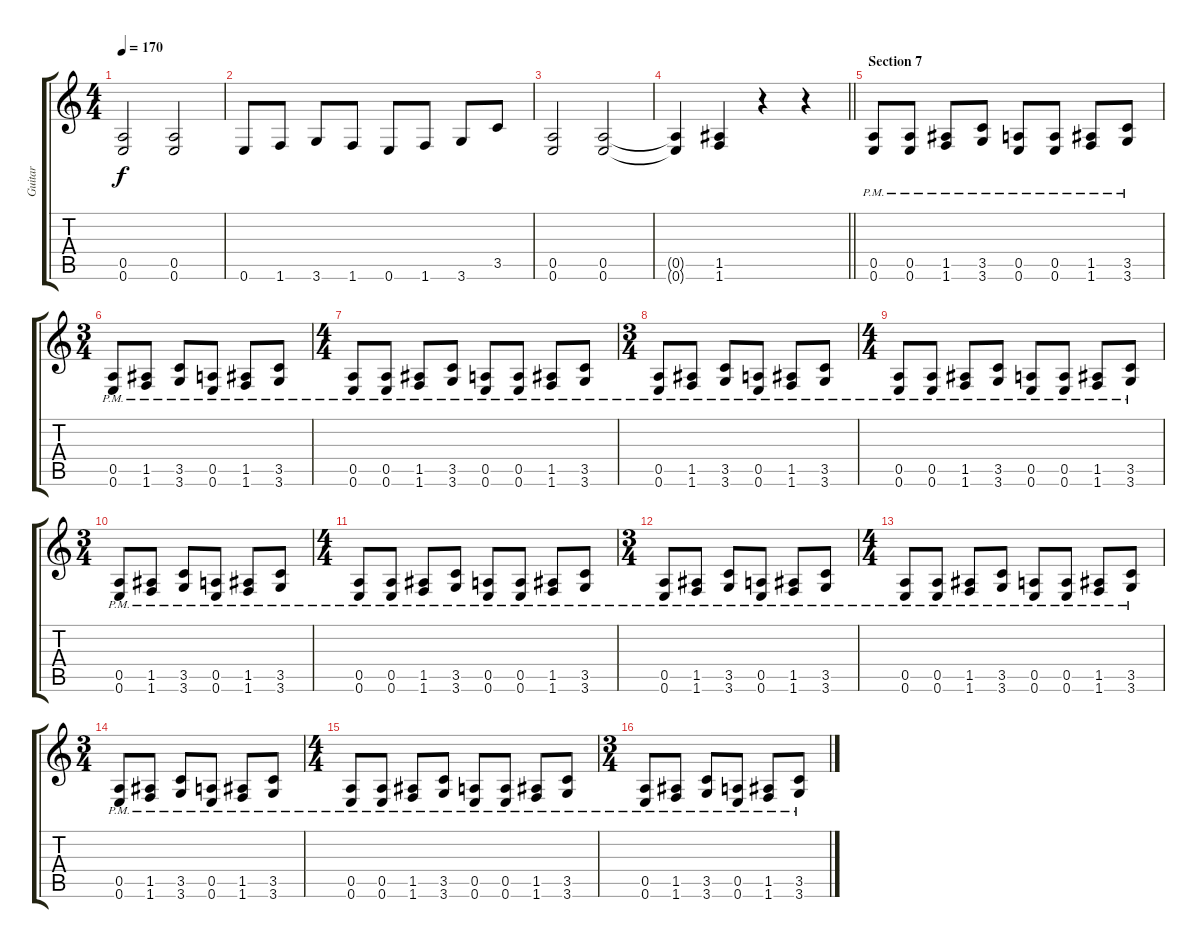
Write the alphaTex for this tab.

\track ("Guitar" "Guitar") {instrument distortionguitar}
\staff {score tabs}
\tuning (E4 B3 G3 D3 A2 E2) {hide}
\ts (4 4)
\tempo 170
\clef g2
\ks c
(0.5 0.6).2{dy f} (0.5 0.6).2 |
0.6.8 1.6.8 3.6.8 1.6.8 0.6.8 1.6.8 3.6.8 3.5.8 |
(0.5 0.6).2 (0.5 0.6).2 |
\barLineRight lightlight
(0.5{t} 0.6{t}).4 (1.5 1.6).4 r.4 r.4 |
\section ("" "Section 7")
(0.5{pm} 0.6{pm}).8 (0.5{pm} 0.6{pm}).8 (1.5{pm} 1.6{pm}).8 (3.5{pm} 3.6{pm}).8 (0.5{pm} 0.6{pm}).8 (0.5{pm} 0.6{pm}).8 (1.5{pm} 1.6{pm}).8 (3.5{pm} 3.6{pm}).8 |
\ts (3 4)
(0.5{pm} 0.6{pm}).8 (1.5{pm} 1.6{pm}).8 (3.5{pm} 3.6{pm}).8 (0.5{pm} 0.6{pm}).8 (1.5{pm} 1.6{pm}).8 (3.5{pm} 3.6{pm}).8 |
\ts (4 4)
(0.5{pm} 0.6{pm}).8 (0.5{pm} 0.6{pm}).8 (1.5{pm} 1.6{pm}).8 (3.5{pm} 3.6{pm}).8 (0.5{pm} 0.6{pm}).8 (0.5{pm} 0.6{pm}).8 (1.5{pm} 1.6{pm}).8 (3.5{pm} 3.6{pm}).8 |
\ts (3 4)
(0.5{pm} 0.6{pm}).8 (1.5{pm} 1.6{pm}).8 (3.5{pm} 3.6{pm}).8 (0.5{pm} 0.6{pm}).8 (1.5{pm} 1.6{pm}).8 (3.5{pm} 3.6{pm}).8 |
\ts (4 4)
(0.5{pm} 0.6{pm}).8 (0.5{pm} 0.6{pm}).8 (1.5{pm} 1.6{pm}).8 (3.5{pm} 3.6{pm}).8 (0.5{pm} 0.6{pm}).8 (0.5{pm} 0.6{pm}).8 (1.5{pm} 1.6{pm}).8 (3.5{pm} 3.6{pm}).8 |
\ts (3 4)
(0.5{pm} 0.6{pm}).8 (1.5{pm} 1.6{pm}).8 (3.5{pm} 3.6{pm}).8 (0.5{pm} 0.6{pm}).8 (1.5{pm} 1.6{pm}).8 (3.5{pm} 3.6{pm}).8 |
\ts (4 4)
(0.5{pm} 0.6{pm}).8 (0.5{pm} 0.6{pm}).8 (1.5{pm} 1.6{pm}).8 (3.5{pm} 3.6{pm}).8 (0.5{pm} 0.6{pm}).8 (0.5{pm} 0.6{pm}).8 (1.5{pm} 1.6{pm}).8 (3.5{pm} 3.6{pm}).8 |
\ts (3 4)
(0.5{pm} 0.6{pm}).8 (1.5{pm} 1.6{pm}).8 (3.5{pm} 3.6{pm}).8 (0.5{pm} 0.6{pm}).8 (1.5{pm} 1.6{pm}).8 (3.5{pm} 3.6{pm}).8 |
\ts (4 4)
(0.5{pm} 0.6{pm}).8 (0.5{pm} 0.6{pm}).8 (1.5{pm} 1.6{pm}).8 (3.5{pm} 3.6{pm}).8 (0.5{pm} 0.6{pm}).8 (0.5{pm} 0.6{pm}).8 (1.5{pm} 1.6{pm}).8 (3.5{pm} 3.6{pm}).8 |
\ts (3 4)
(0.5{pm} 0.6{pm}).8 (1.5{pm} 1.6{pm}).8 (3.5{pm} 3.6{pm}).8 (0.5{pm} 0.6{pm}).8 (1.5{pm} 1.6{pm}).8 (3.5{pm} 3.6{pm}).8 |
\ts (4 4)
(0.5{pm} 0.6{pm}).8 (0.5{pm} 0.6{pm}).8 (1.5{pm} 1.6{pm}).8 (3.5{pm} 3.6{pm}).8 (0.5{pm} 0.6{pm}).8 (0.5{pm} 0.6{pm}).8 (1.5{pm} 1.6{pm}).8 (3.5{pm} 3.6{pm}).8 |
\ts (3 4)
(0.5{pm} 0.6{pm}).8 (1.5{pm} 1.6{pm}).8 (3.5{pm} 3.6{pm}).8 (0.5{pm} 0.6{pm}).8 (1.5{pm} 1.6{pm}).8 (3.5{pm} 3.6{pm}).8
